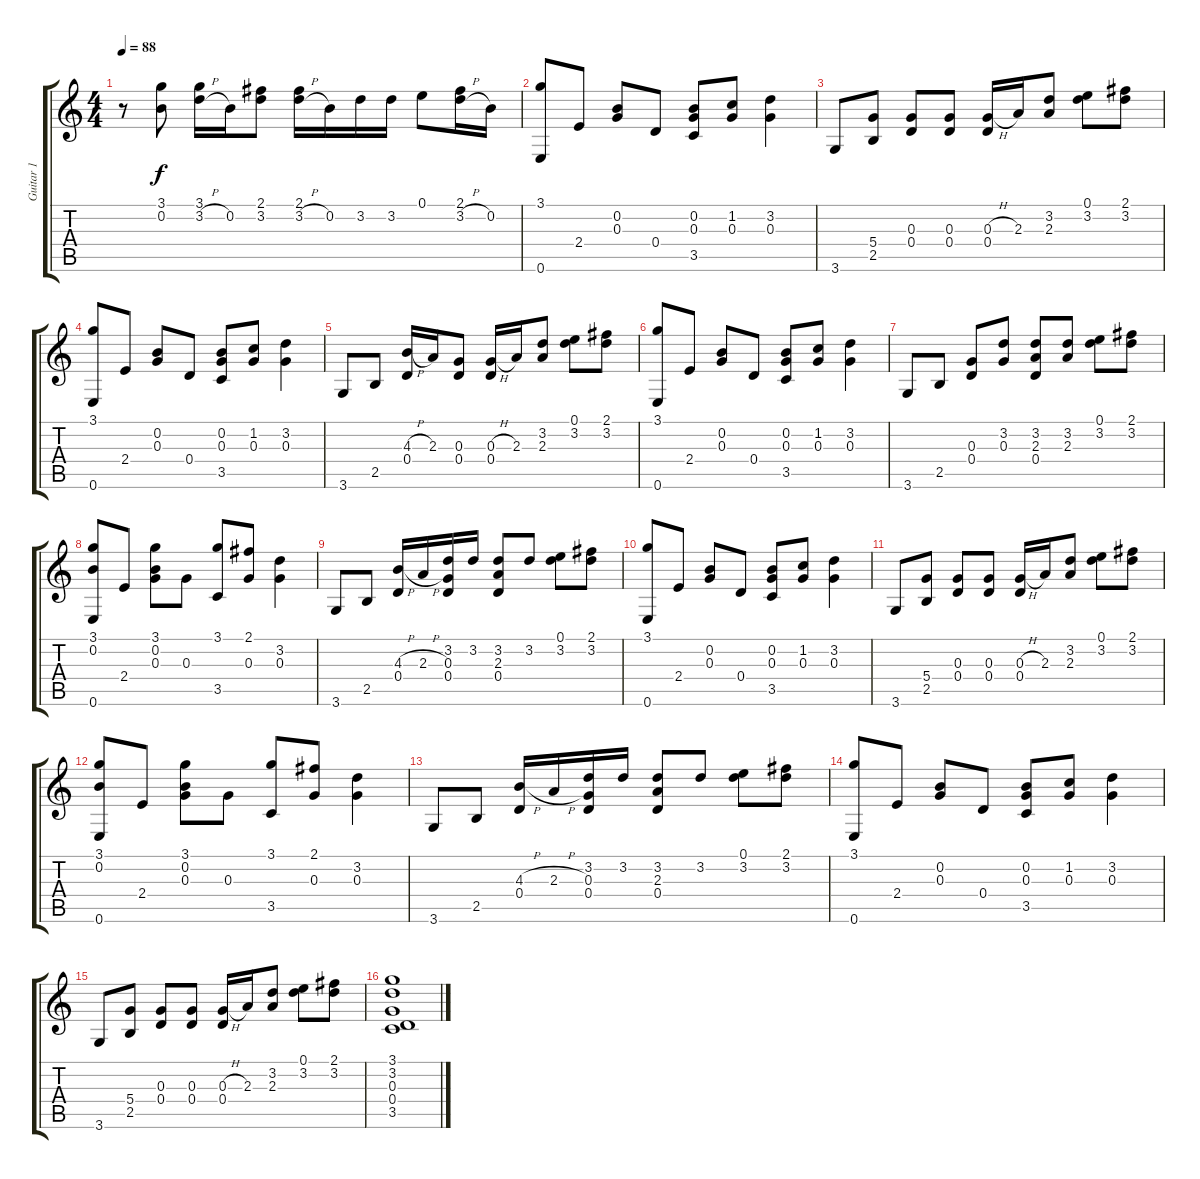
\track ("Guitar 1 " "Guitar 1 ") {instrument overdrivenguitar}
\staff {score tabs}
\tuning (E4 B3 G3 D3 A2 E2) {hide}
\ts (4 4)
\tempo 88
\clef g2
\ks c
r.8{dy f} (3.1 0.2).8 (3.1 3.2{h}).16 0.2.16 (2.1 3.2).8 (2.1 3.2{h}).16 0.2.16 3.2.16 3.2.16 0.1.8 (2.1 3.2{h}).16 0.2.16 |
(3.1 0.6).8 2.4.8 (0.2 0.3).8 0.4.8 (0.2 0.3 3.5).8 (1.2 0.3).8 (3.2 0.3).4 |
3.6.8 (5.4 2.5).8 (0.3 0.4).8 (0.3 0.4).8 (0.3{h} 0.4).16 2.3.16 (3.2 2.3).8 (0.1 3.2).8 (2.1 3.2).8 |
(3.1 0.6).8 2.4.8 (0.2 0.3).8 0.4.8 (0.2 0.3 3.5).8 (1.2 0.3).8 (3.2 0.3).4 |
3.6.8 2.5.8 (4.3{h} 0.4).16 2.3.16 (0.3 0.4).8 (0.3{h} 0.4).16 2.3.16 (3.2 2.3).8 (0.1 3.2).8 (2.1 3.2).8 |
(3.1 0.6).8 2.4.8 (0.2 0.3).8 0.4.8 (0.2 0.3 3.5).8 (1.2 0.3).8 (3.2 0.3).4 |
3.6.8 2.5.8 (0.3 0.4).8 (3.2 0.3).8 (3.2 2.3 0.4).8 (3.2 2.3).8 (0.1 3.2).8 (2.1 3.2).8 |
(3.1 0.2 0.6).8 2.4.8 (3.1 0.2 0.3).8 0.3.8 (3.1 3.5).8 (2.1 0.3).8 (3.2 0.3).4 |
3.6.8 2.5.8 (4.3{h} 0.4).16 2.3{h}.16 (3.2 0.3 0.4).16 3.2.16 (3.2 2.3 0.4).8 3.2.8 (0.1 3.2).8 (2.1 3.2).8 |
(3.1 0.6).8 2.4.8 (0.2 0.3).8 0.4.8 (0.2 0.3 3.5).8 (1.2 0.3).8 (3.2 0.3).4 |
3.6.8 (5.4 2.5).8 (0.3 0.4).8 (0.3 0.4).8 (0.3{h} 0.4).16 2.3.16 (3.2 2.3).8 (0.1 3.2).8 (2.1 3.2).8 |
(3.1 0.2 0.6).8 2.4.8 (3.1 0.2 0.3).8 0.3.8 (3.1 3.5).8 (2.1 0.3).8 (3.2 0.3).4 |
3.6.8 2.5.8 (4.3{h} 0.4).16 2.3{h}.16 (3.2 0.3 0.4).16 3.2.16 (3.2 2.3 0.4).8 3.2.8 (0.1 3.2).8 (2.1 3.2).8 |
(3.1 0.6).8 2.4.8 (0.2 0.3).8 0.4.8 (0.2 0.3 3.5).8 (1.2 0.3).8 (3.2 0.3).4 |
3.6.8 (5.4 2.5).8 (0.3 0.4).8 (0.3 0.4).8 (0.3{h} 0.4).16 2.3.16 (3.2 2.3).8 (0.1 3.2).8 (2.1 3.2).8 |
(3.1 3.2 0.3 0.4 3.5).1
